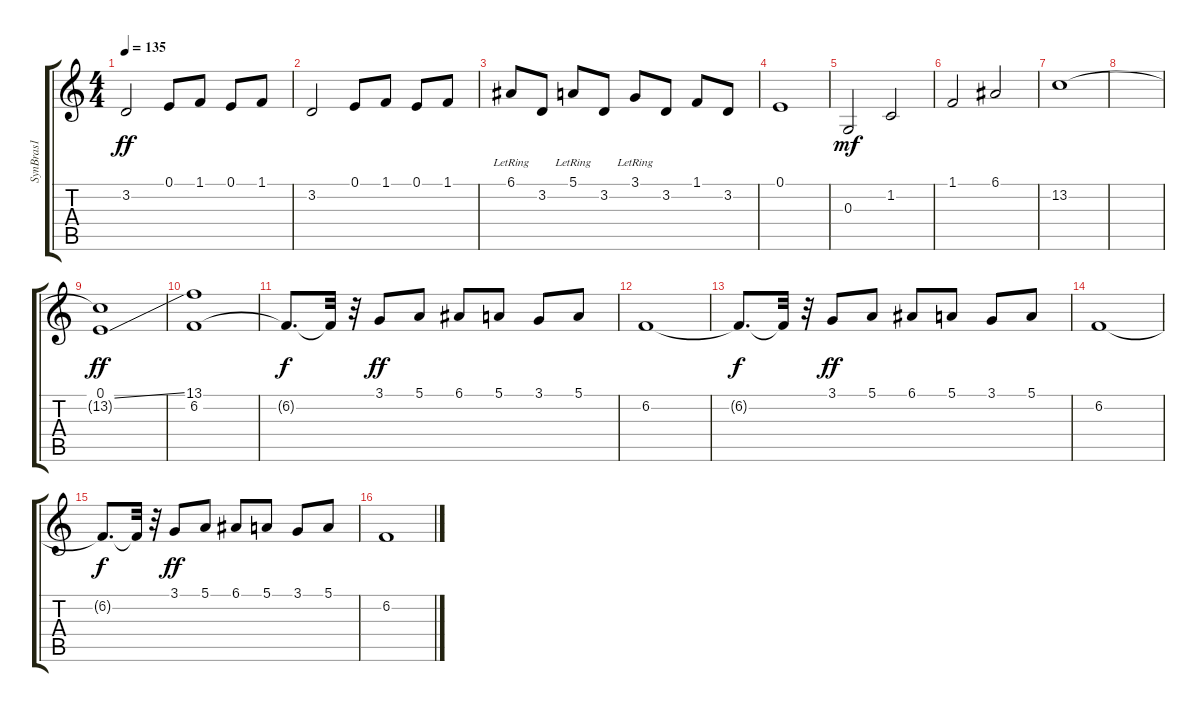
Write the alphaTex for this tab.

\track ("SynBras1" "SynBras1") {instrument synthbrass1}
\staff {score tabs}
\tuning (E4 B3 G3 D3 A2 E2) {hide}
\ts (4 4)
\tempo 135
\clef g2
\ks c
3.2.2{dy ff} 0.1.8 1.1.8 0.1.8 1.1.8 |
3.2.2 0.1.8 1.1.8 0.1.8 1.1.8 |
6.1{lr}.8 3.2.8 5.1{lr}.8 3.2.8 3.1{lr}.8 3.2.8 1.1.8 3.2.8 |
0.1.1 |
0.3.2{dy mf} 1.2.2 |
1.1.2 6.1.2 |
13.2.1 |
|
(0.1{ss} 13.2{t}).1{dy ff} |
(13.1 6.2).1 |
6.2{t}.8{d dy f} 6.2{t}.32 r.32 3.1.8{dy ff} 5.1.8 6.1.8 5.1.8 3.1.8 5.1.8 |
6.2.1 |
6.2{t}.8{d dy f} 6.2{t}.32 r.32 3.1.8{dy ff} 5.1.8 6.1.8 5.1.8 3.1.8 5.1.8 |
6.2.1 |
6.2{t}.8{d dy f} 6.2{t}.32 r.32 3.1.8{dy ff} 5.1.8 6.1.8 5.1.8 3.1.8 5.1.8 |
6.2.1
